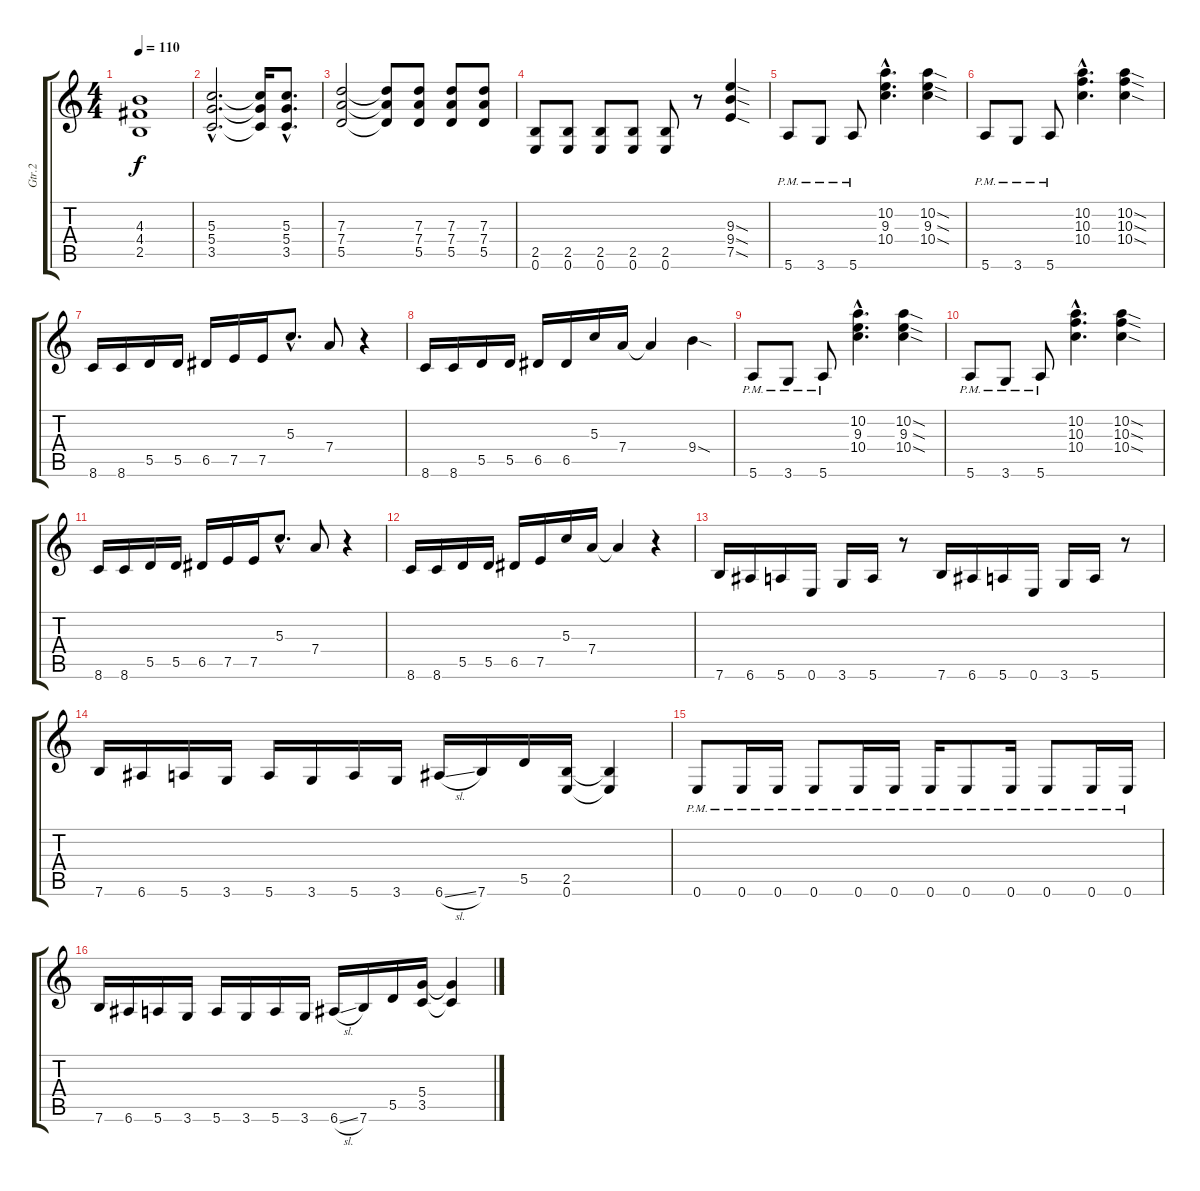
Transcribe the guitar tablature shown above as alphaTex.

\track ("Gtr.2" "Gtr.2") {instrument overdrivenguitar}
\staff {score tabs}
\tuning (E4 B3 G3 D3 A2 E2) {hide}
\ts (4 4)
\tempo 110
\clef g2
\ks c
(4.3 4.4 2.5).1{dy f} |
(5.3{hac} 5.4{hac} 3.5{hac}).2{d} (5.3{t} 5.4{t} 3.5{t}).16 (5.3{hac} 5.4{hac} 3.5{hac}).8{d} |
(7.3 7.4 5.5).2 (7.3{t} 7.4{t} 5.5{t}).8 (7.3 7.4 5.5).8 (7.3 7.4 5.5).8 (7.3 7.4 5.5).8 |
(2.5 0.6).8 (2.5 0.6).8 (2.5 0.6).8 (2.5 0.6).8 (2.5 0.6).8 r.8 (9.3{sod} 9.4{sod} 7.5{sod}).4 |
5.6{pm}.8 3.6{pm}.8 5.6{pm}.8 (10.2{hac} 9.3{hac} 10.4{hac}).4{d} (10.2{sod} 9.3{sod} 10.4{sod}).4 |
5.6{pm}.8 3.6{pm}.8 5.6{pm}.8 (10.2{hac} 10.3{hac} 10.4{hac}).4{d} (10.2{sod} 10.3{sod} 10.4{sod}).4 |
8.6.16 8.6.16 5.5.16 5.5.16 6.5.16 7.5.16 7.5.16 5.3{hac}.8{d} 7.4.8 r.4 |
8.6.16 8.6.16 5.5.16 5.5.16 6.5.16 6.5.16 5.3.16 7.4.16 7.4{t}.4 9.4{sod}.4 |
5.6{pm}.8 3.6{pm}.8 5.6{pm}.8 (10.2{hac} 9.3{hac} 10.4{hac}).4{d} (10.2{sod} 9.3{sod} 10.4{sod}).4 |
5.6{pm}.8 3.6{pm}.8 5.6{pm}.8 (10.2{hac} 10.3{hac} 10.4{hac}).4{d} (10.2{sod} 10.3{sod} 10.4{sod}).4 |
8.6.16 8.6.16 5.5.16 5.5.16 6.5.16 7.5.16 7.5.16 5.3{hac}.8{d} 7.4.8 r.4 |
8.6.16 8.6.16 5.5.16 5.5.16 6.5.16 7.5.16 5.3.16 7.4.16 7.4{t}.4 r.4 |
7.6.16 6.6.16 5.6.16 0.6.16 3.6.16 5.6.16 r.8 7.6.16 6.6.16 5.6.16 0.6.16 3.6.16 5.6.16 r.8 |
7.6.16 6.6.16 5.6.16 3.6.16 5.6.16 3.6.16 5.6.16 3.6.16 6.6{sl}.16 7.6.16 5.5.16 (2.5 0.6).16 (2.5{t} 0.6{t}).4 |
0.6{pm}.8 0.6{pm}.16 0.6{pm}.16 0.6{pm}.8 0.6{pm}.16 0.6{pm}.16 0.6{pm}.16 0.6{pm}.8 0.6{pm}.16 0.6{pm}.8 0.6{pm}.16 0.6{pm}.16 |
7.6.16 6.6.16 5.6.16 3.6.16 5.6.16 3.6.16 5.6.16 3.6.16 6.6{sl}.16 7.6.16 5.5.16 (5.4 3.5).16 (5.4{t} 3.5{t}).4
